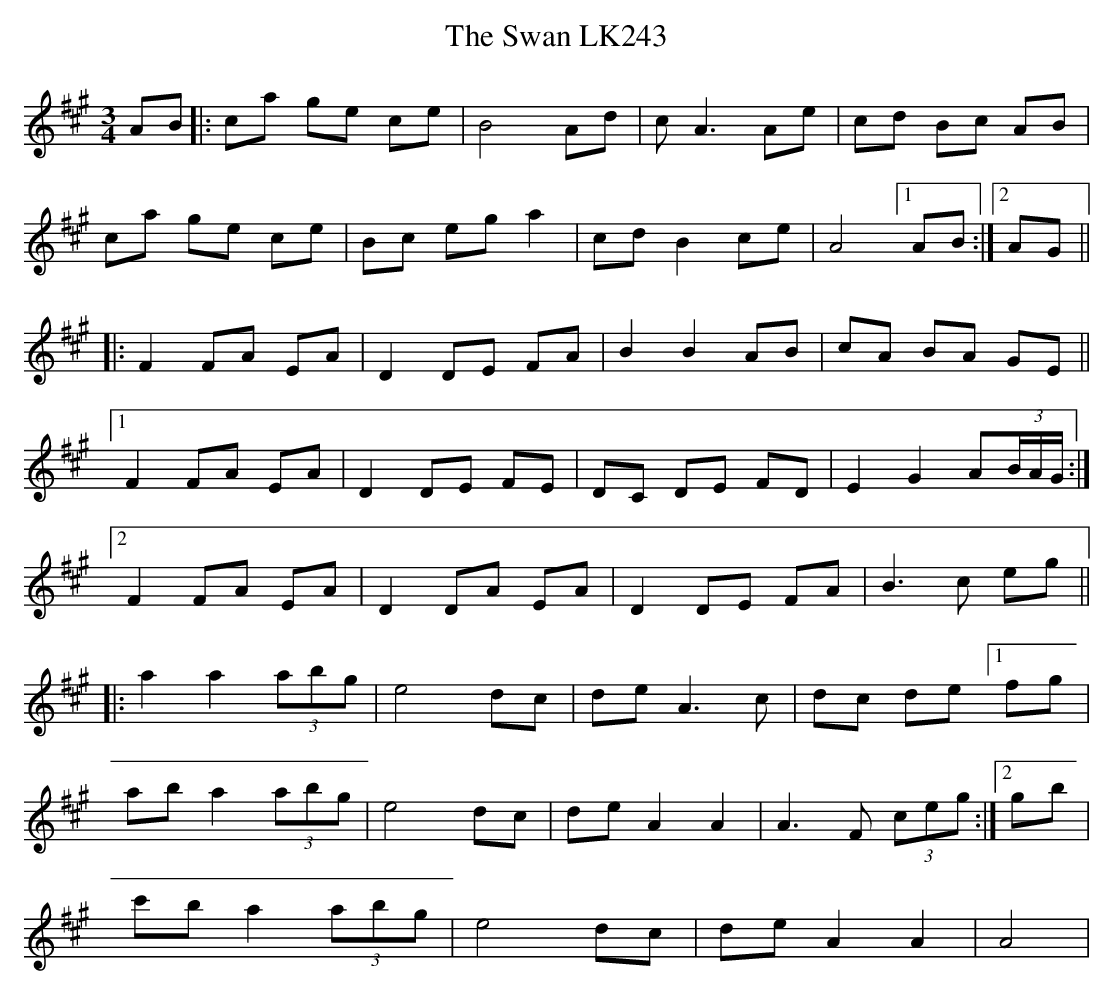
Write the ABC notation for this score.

X:1
T: The Swan LK243
M: 3/4
L: 1/8
K: Amaj
AB|:ca ge ce|B4Ad|cA3Ae|cd Bc AB|
ca ge ce|Bc eg a2|cd B2 ce|A4[1AB:|2 AG||
|:F2 FA EA|D2 DE FA|B2B2AB|cA BA GE||
[1F2 FA EA|D2DE FE|DC DE FD|E2G2 A(3B/A/G/:|
[2F2 FA EA|D2DA EA|D2 DE FA|B3 c eg||
|:a2 a2(3abg|e4dc|deA3c|dc de [1fg|
ab a2 (3abg|e4dc|deA2A2|A3F (3ceg:|2 gb|
c'b a2 (3abg|e4dc|deA2A2|A4|
